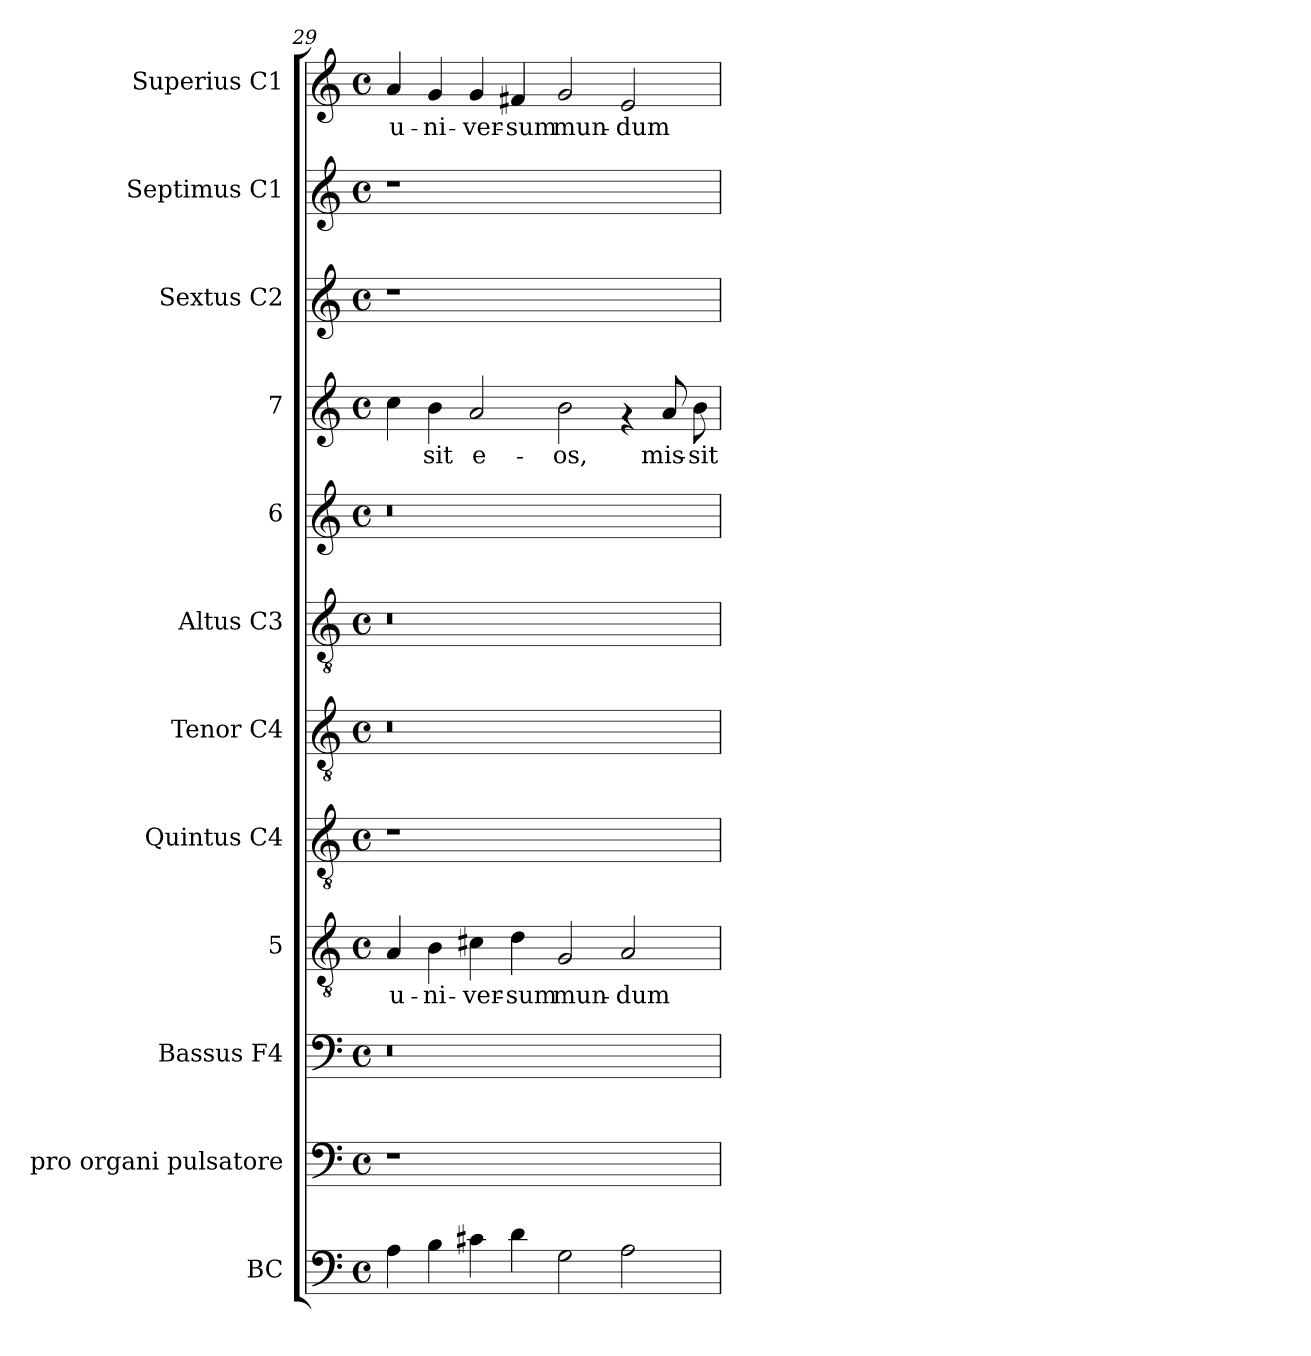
**kern	**text	**kern	**kern	**kern	**text	**kern	**kern	**kern	**kern	**kern	**text	**kern	**kern	**kern	**text
*part12	*part12	*part11	*part10	*part9	*part9	*part8	*part7	*part6	*part5	*part4	*part4	*part3	*part2	*part1	*part1
*staff12	*staff12	*staff11	*staff10	*staff9	*staff9	*staff8	*staff7	*staff6	*staff5	*staff4	*staff4	*staff3	*staff2	*staff1	*staff1
*I"BC	*	*I"pro organi  pulsatore	*I"Bassus  F4	*I"5	*	*I"Quintus  C4	*I"Tenor  C4	*I"Altus  C3	*I"6	*I"7	*	*I"Sextus  C2	*I"Septimus  C1	*I"Superius  C1	*
*I'BC	*	*	*I'B	*	*	*	*I'T	*I'A	*	*	*	*I'S	*	*I'S	*
*clefF4	*	*clefF4	*clefF4	*clefGv2	*	*clefGv2	*clefGv2	*clefGv2	*clefG2	*clefG2	*	*clefG2	*clefG2	*clefG2	*
*k[]	*	*k[]	*k[]	*k[]	*	*k[]	*k[]	*k[]	*k[]	*k[]	*	*k[]	*k[]	*k[]	*
*C:	*	*C:	*C:	*C:	*	*C:	*C:	*C:	*C:	*C:	*	*C:	*C:	*C:	*
*M4/4	*	*M4/4	*M4/4	*M4/4	*	*M4/4	*M4/4	*M4/4	*M4/4	*M4/4	*	*M4/4	*M4/4	*M4/4	*
*met(c)	*	*met(c)	*met(c)	*met(c)	*	*met(c)	*met(c)	*met(c)	*met(c)	*met(c)	*	*met(c)	*met(c)	*met(c)	*
=29	=29	=29	=29	=29	=29	=29	=29	=29	=29	=29	=29	=29	=29	=29	=29
!	!LO:LY:a:cj	!	!	!	!LO:LY:b:cj	!	!	!	!	!	!LO:LY:b:cj	!	!	!	!LO:LY:b:cj
4A\	.	1r	0r	4A/	u-	1r	0r	0r	0r	4cc\	--	1r	1r	4a/	u-
!	!LO:LY:a:cj	!	!	!	!LO:LY:b:cj	!	!	!	!	!	!LO:LY:b:cj	!	!	!	!LO:LY:b:cj
4B\	.	.	.	4B\	-ni-	.	.	.	.	4b\	-sit	.	.	4g/	-ni-
!	!LO:LY:a:cj	!	!	!	!LO:LY:b:cj	!	!	!	!	!	!LO:LY:b:cj	!	!	!	!LO:LY:b:cj
4c#X\	.	.	.	4c#X\	-ver-	.	.	.	.	2a/	e-	.	.	4g/	-ver-
!	!LO:LY:a:cj	!	!	!	!LO:LY:b:cj	!	!	!	!	!	!	!	!	!	!LO:LY:b:cj
4d\	.	.	.	4d\	-sum	.	.	.	.	.	.	.	.	4f#X/	-sum
!	!LO:LY:a:cj	!	!	!	!LO:LY:b:cj	!	!	!	!	!	!LO:LY:b:cj	!	!	!	!LO:LY:b:cj
2G\	.	1ryy	.	2G/	mun-	1ryy	.	.	.	2b\	-os,	1ryy	1ryy	2g/	mun-
!	!LO:LY:a:cj	!	!	!	!LO:LY:b:cj	!	!	!	!	!	!	!	!	!	!LO:LY:b:cj
2A\	.	.	.	2A/	-dum	.	.	.	.	4rf	.	.	.	2e/	-dum
!	!	!	!	!	!	!	!	!	!	!	!LO:LY:b:cj	!	!	!	!
.	.	.	.	.	.	.	.	.	.	8a/	mis-	.	.	.	.
!	!	!	!	!	!	!	!	!	!	!	!LO:LY:b:cj	!	!	!	!
.	.	.	.	.	.	.	.	.	.	8b\	-sit	.	.	.	.
=	=	=	=	=	=	=	=	=	=	=	=	=	=	=	=
*-	*-	*-	*-	*-	*-	*-	*-	*-	*-	*-	*-	*-	*-	*-	*-
